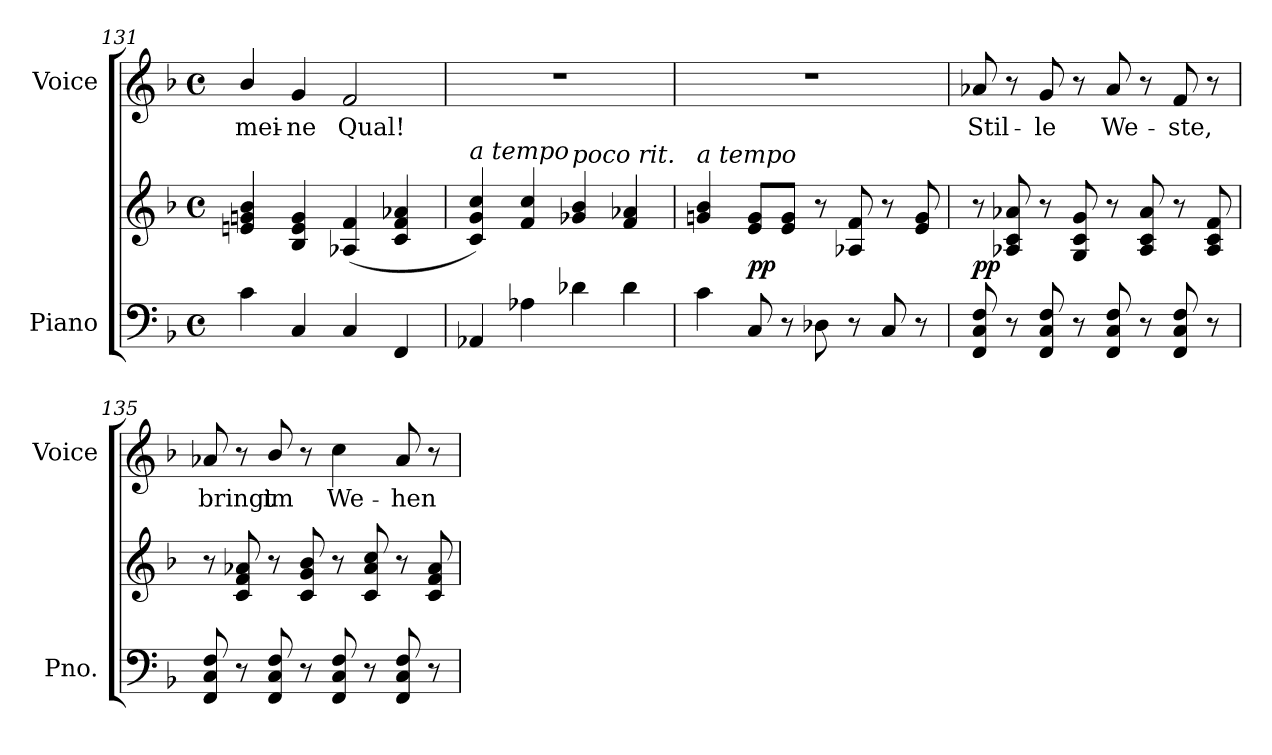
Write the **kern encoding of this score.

**kern	**kern	**dynam	**kern	**text
*part2	*part2	*part2	*part1	*part1
*staff3	*staff2	*staff2/3	*staff1	*staff1
*I"Piano	*	*	*I"Voice	*
*I'Pno.	*	*	*I'Voice	*
*clefF4	*clefG2	*	*clefG2	*
*k[b-]	*k[b-]	*	*k[b-]	*
*F:	*F:	*	*F:	*
*M4/4	*M4/4	*	*M4/4	*
*met(c)	*met(c)	*	*met(c)	*
=131	=131	=131	=131	=131
!	!	!	!	!LO:LY:b:color=#000000
4ci\	4eni/ 4gni 4b-i	.	4b-i/	mei-
!	!	!	!	!LO:LY:b:color=#000000
4Ci/	4B-i/ 4ei 4gi	.	4gi/	-ne
!	!	!	!	!LO:LY:b:color=#000000
4Ci/	(4A-Xi/ 4fi	.	2fi/	Qual!
4FFi/	4ci/ 4fi 4a-Xi	.	.	.
!!LO:LB:g=z
=132	=132	=132	=132	=132
!	!LO:TX:a:i:t=a tempo	!	!	!
4AA-Xi/	4ci/ 4gi 4cci)	.	1r	.
4A-Xi\	4fi/ 4cci	.	.	.
!	!LO:TX:a:i:t=poco rit.	!	!	!
4d-Xi\	4g-Xi/ 4b-i	.	.	.
4d-i\	4fi/ 4a-Xi	.	.	.
=133	=133	=133	=133	=133
!	!LO:TX:a:i:t=a tempo	!	!	!
4ci\	4gni/ 4b-i	.	1r	.
8Ci/	8ei/ 8giL	pp	.	.
8r	8ei/ 8giJ	.	.	.
8D-Xi\	8r	.	.	.
8r	8A-Xi/ 8fi	.	.	.
8Ci/	8r	.	.	.
8r	8ei/ 8gi	.	.	.
=134	=134	=134	=134	=134
!	!	!	!	!LO:LY:b:color=#000000
8FFi/ 8Ci 8Fi	8r	pp	8a-Xi/	Stil-
8r	8A-Xi/ 8ci 8a-Xi	.	8r	.
!	!	!	!	!LO:LY:b:color=#000000
8FFi/ 8Ci 8Fi	8r	.	8gi/	-le
8r	8Gi/ 8ci 8gi	.	8r	.
!	!	!	!	!LO:LY:b:color=#000000
8FFi/ 8Ci 8Fi	8r	.	8a-i/	We-
8r	8A-i/ 8ci 8a-i	.	8r	.
!	!	!	!	!LO:LY:b:color=#000000
8FFi/ 8Ci 8Fi	8r	.	8fi/	-ste,
8r	8A-i/ 8ci 8fi	.	8r	.
=135	=135	=135	=135	=135
!	!	!	!	!LO:LY:b:color=#000000
8FFi/ 8Ci 8Fi	8r	.	8a-Xi/	bringt
8r	8ci/ 8fi 8a-Xi	.	8r	.
!	!	!	!	!LO:LY:b:color=#000000
8FFi/ 8Ci 8Fi	8r	.	8b-i/	im
8r	8ci/ 8gi 8b-i	.	8r	.
!	!	!	!	!LO:LY:b:color=#000000
8FFi/ 8Ci 8Fi	8r	.	4cci\	We-
8r	8ci/ 8a-i 8cci	.	.	.
!	!	!	!	!LO:LY:b:color=#000000
8FFi/ 8Ci 8Fi	8r	.	8a-i/	-hen
8r	8ci/ 8fi 8a-i	.	8r	.
=	=	=	=	=
*-	*-	*-	*-	*-
